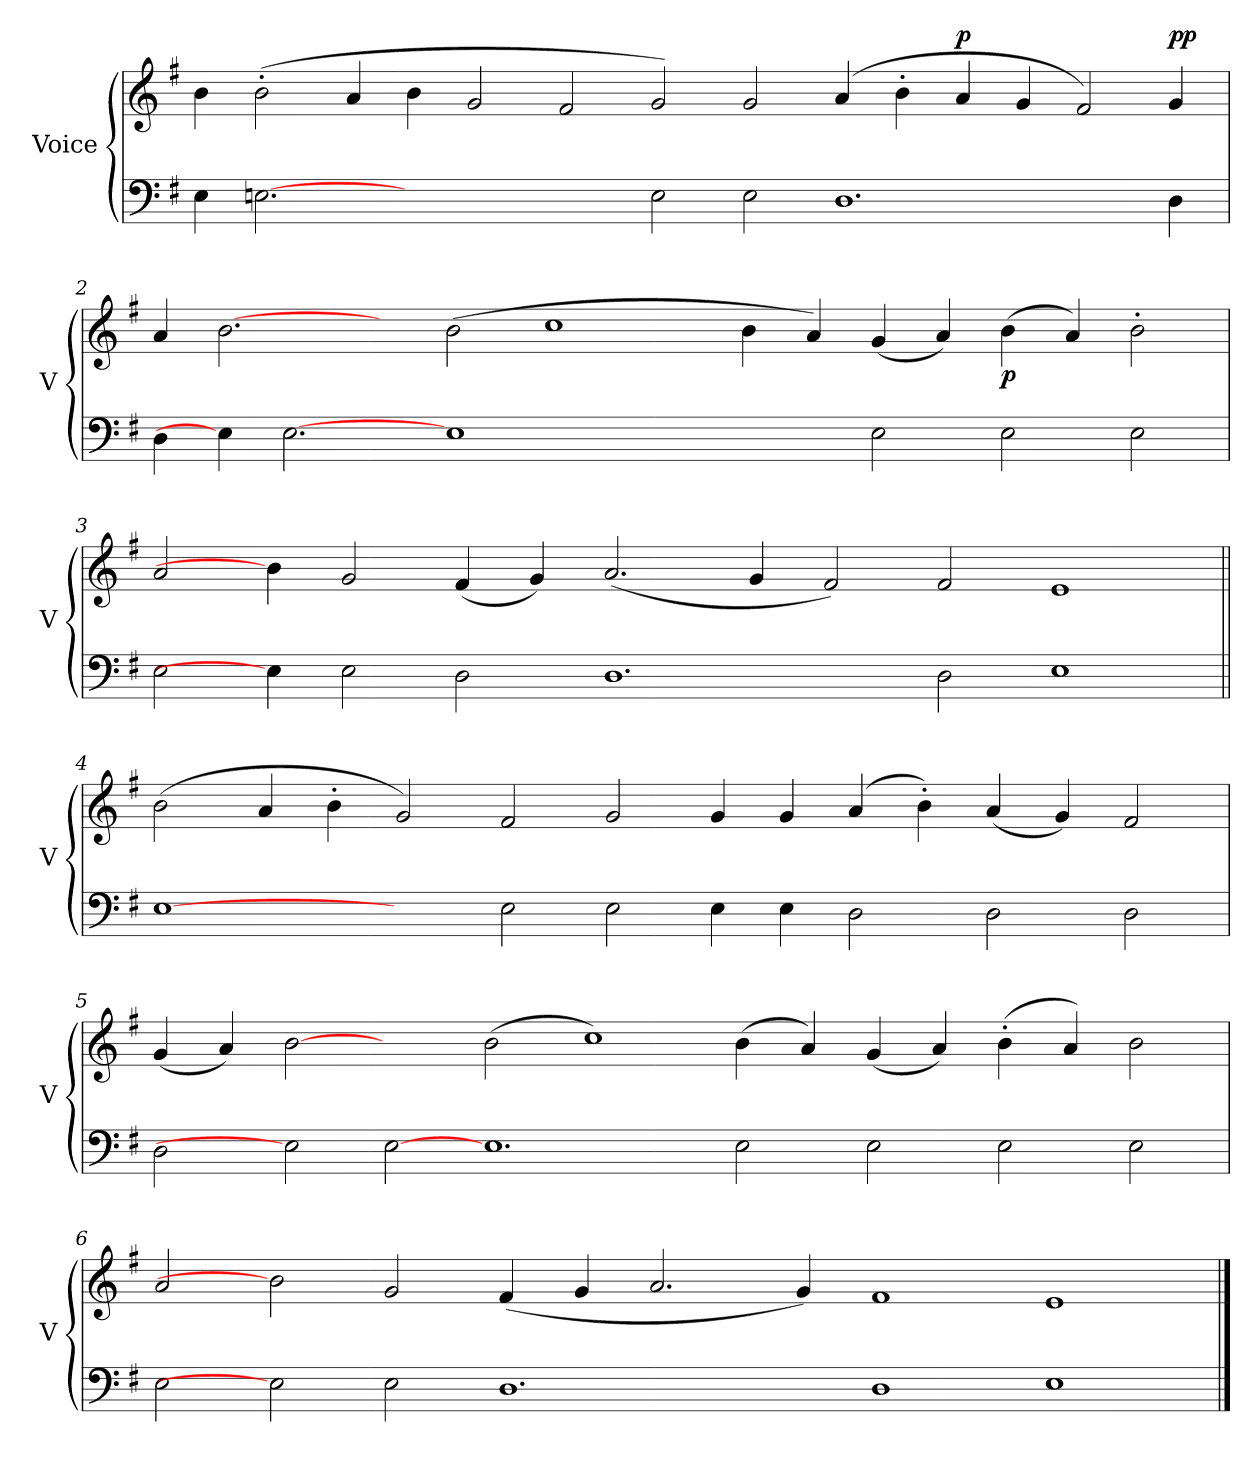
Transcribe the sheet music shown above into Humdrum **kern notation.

**kern	**kern	**dynam
*part2	*part1	*part1
*staff2	*staff1	*staff1
*I"Voice	*I"Voice	*
*I'V	*I'V	*
*clefF4	*clefG2	*
*k[f#]	*k[f#]	*
=1	=1	=1
4E\	4b\	.
[2.En	(>2b'\	.
.	4a/	.
4ryy	4b\	.
1ryy	2g/	.
.	2f#/	.
2E\	2g/)	.
2E\	2g/	.
1.D	(>4a/	.
.	4b'\	.
!	!	!LO:DY:a
.	4a/	p
.	4g/	.
.	2f#/)	.
!	!	!LO:DY:a
4D\	4g/	pp
!!LO:LB:g=z
=2	=2	=2
4D\	4a/	.
4E]	[2.b	.
[2.E	.	.
.	4ryy	.
1E	(>2b\	.
.	1cc	.
1ryy	.	.
.	4b\	.
.	4a/)	.
2E\	(<4g/	.
.	4a/)	.
!	!	!LO:DY:b
2E\	(>4b\	p
.	4a/)	.
2E\	2b'\	.
!!LO:LB:g=z
=3	=3	=3
2E\	2a/	.
4E]	4b]	.
2E\	2g/	.
2D\	(<4f#/	.
.	4g/)	.
1.D	(<2.a/	.
.	4g/	.
.	2f#/)	.
2D\	2f#/	.
1E	1e	.
!!LO:LB:g=z
=4||	=4||	=4||
[1E	(>2b\	.
.	4a/	.
.	4b'\	.
2ryy	2g/)	.
2E\	2f#/	.
2E\	2g/	.
4E\	4g/	.
4E\	4g/	.
2D\	(>4a/	.
.	4b'\)	.
2D\	(<4a/	.
.	4g/)	.
2D\	2f#/	.
!!LO:LB:g=z
=5	=5	=5
2D\	(<4g/	.
.	4a/)	.
2E]	[2b	.
[2E	2ryy	.
1.E	(>2b\	.
.	1cc)	.
2E\	(>4b\	.
.	4a/)	.
2E\	(<4g/	.
.	4a/)	.
2E\	(>4b'\	.
.	4a/)	.
2E\	2b\	.
!!LO:PB:g=z
=6	=6	=6
2E\	2a/	.
2E]	2b]	.
2E\	2g/	.
1.D	(<4f#/	.
.	4g/	.
.	2.a/	.
.	4g/)	.
1D	1f#	.
1E	1e	.
==	==	==
*-	*-	*-
